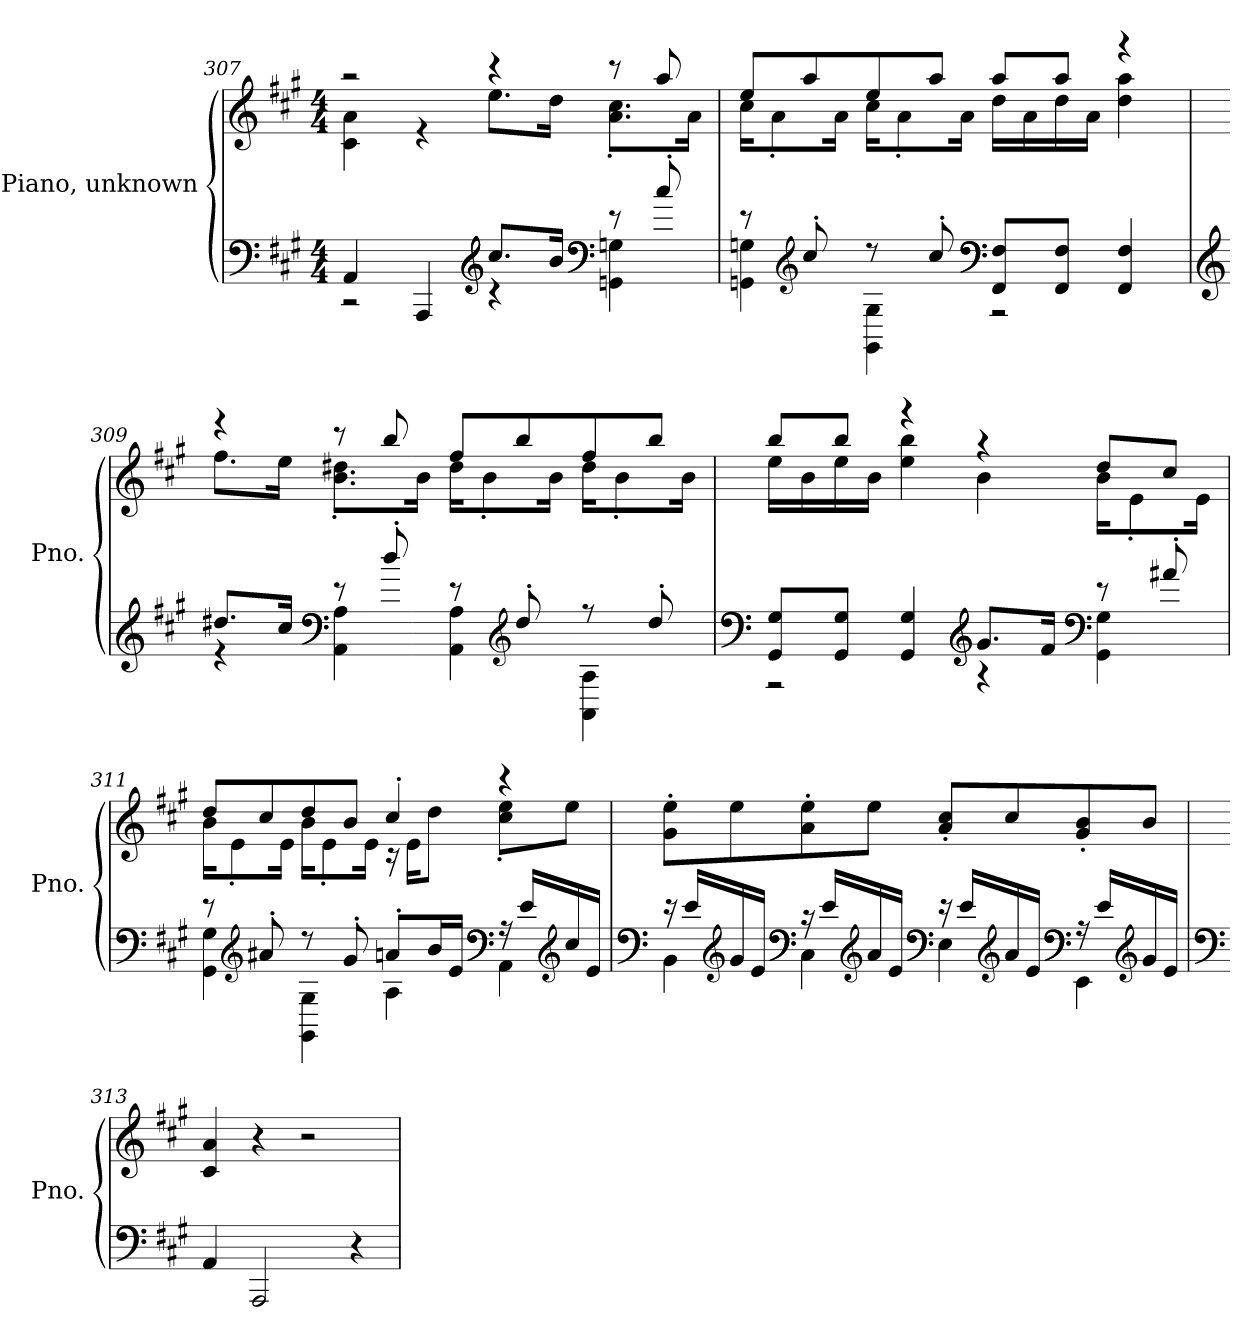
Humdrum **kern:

**kern	**kern
*part1	*part1
*staff2	*staff1
*I"Piano, unknown	*
*I'Pno.	*
*clefF4	*clefG2
*k[f#c#g#]	*k[f#c#g#]
*M4/4	*M4/4
=307	=307
*^	*^
4AA/	2r	2r	4c#\ 4a\
4AAA/	.	.	4r
*clefG2	*	*	*
8.cc#/L	4r	4r	8.ee\L
16b/Jk	.	.	16dd\Jk
*clefF4	*	*	*
8r	4GGn\ 4Gn\	8r	8.a\' 8.cc#\'L
8cc#'/	.	8aa/	.
.	.	.	16a\Jk
!!LO:LB:g=z	!!
=308	=308	=308	=308
8r	4GGn\ 4Gn\	8ee/L	16cc#\KL
.	.	.	8a'\
*clefG2	*	*	*
8cc#'/	.	8aa/	.
.	.	.	16a\Jk
8r	4GG\ 4G\	8ee/	16cc#\KL
.	.	.	8a'\
8cc#'/	.	8aa/J	.
.	.	.	16a\Jk
*clefF4	*	*	*
8FF#/ 8F#/L	2r	8aa/L	16dd\LL
.	.	.	16a\
8FF#/ 8F#/J	.	8aa/J	16dd\
.	.	.	16a\JJ
4FF#/ 4F#/	.	4r	4dd\ 4aa\
=309	=309	=309	=309
*clefG2	*	*	*
8.dd#X/L	4r	4r	8.ff#\L
16cc#/Jk	.	.	16ee\Jk
*clefF4	*	*	*
8r	4AA\ 4A\	8r	8.b\' 8.dd#X\'L
8dd#'/	.	8bb/	.
.	.	.	16b\Jk
8r	4AA\ 4A\	8ff#/L	16dd#\KL
.	.	.	8b'\
*clefG2	*	*	*
8dd#'/	.	8bb/	.
.	.	.	16b\Jk
8r	4AA\ 4A\	8ff#/	16dd#\KL
.	.	.	8b'\
8dd#'/	.	8bb/J	.
.	.	.	16b\Jk
!!LO:PB:g=z	!!
=310	=310	=310	=310
*clefF4	*	*	*
8GG#/ 8G#/L	2r	8bb/L	16ee\LL
.	.	.	16b\
8GG#/ 8G#/J	.	8bb/J	16ee\
.	.	.	16b\JJ
4GG#/ 4G#/	.	4r	4ee\ 4bb\
*clefG2	*	*	*
8.g#/L	4r	4r	4b\
16f#/Jk	.	.	.
*clefF4	*	*	*
8r	4GG#\ 4G#\	8dd/L	16b\KL
.	.	.	8e'\
8a#X'/	.	8cc#/J	.
.	.	.	16e\Jk
=311	=311	=311	=311
8r	4GG#\ 4G#\	8dd/L	16b\KL
.	.	.	8e'\
*clefG2	*	*	*
8a#X'/	.	8cc#/	.
.	.	.	16e\Jk
8r	4GG#\ 4G#\	8dd/	16b\KL
.	.	.	8e'\
8g#'/	.	8b/J	.
.	.	.	16e\Jk
8an'/L	4A\	4cc#'/	16r
.	.	.	16e\KL
16b/L	.	.	8dd\J
16e/JJ	.	.	.
*clefF4	*	*	*
16r	4AA\	4r	8cc#\' 8ee\'L
16e/LL	.	.	.
*clefG2	*	*	*
16cc#/	.	.	8ee\J
16e/JJ	.	.	.
*	*	*v	*v
!!LO:LB:g=z
=312	=312	=312
*clefF4	*	*
16r	4BB\	8g#\' 8ee\'L
16e/LL	.	.
*clefG2	*	*
16g#/	.	8ee\
16e/JJ	.	.
*clefF4	*	*
16r	4C#\	8a\' 8ee\'
16e/LL	.	.
*clefG2	*	*
16a/	.	8ee\J
16e/JJ	.	.
*clefF4	*	*
16r	4E\	8a/' 8cc#/'L
16e/LL	.	.
*clefG2	*	*
16a/	.	8cc#/
16e/JJ	.	.
*clefF4	*	*
16r	4EE\	8g#/' 8b/'
16e/LL	.	.
*clefG2	*	*
16g#/	.	8b/J
16e/JJ	.	.
*v	*v	*
=313	=313
*clefF4	*
4AA/	4c#/ 4a/
2AAA/	4r
.	2r
4r	.
=	=
*-	*-
